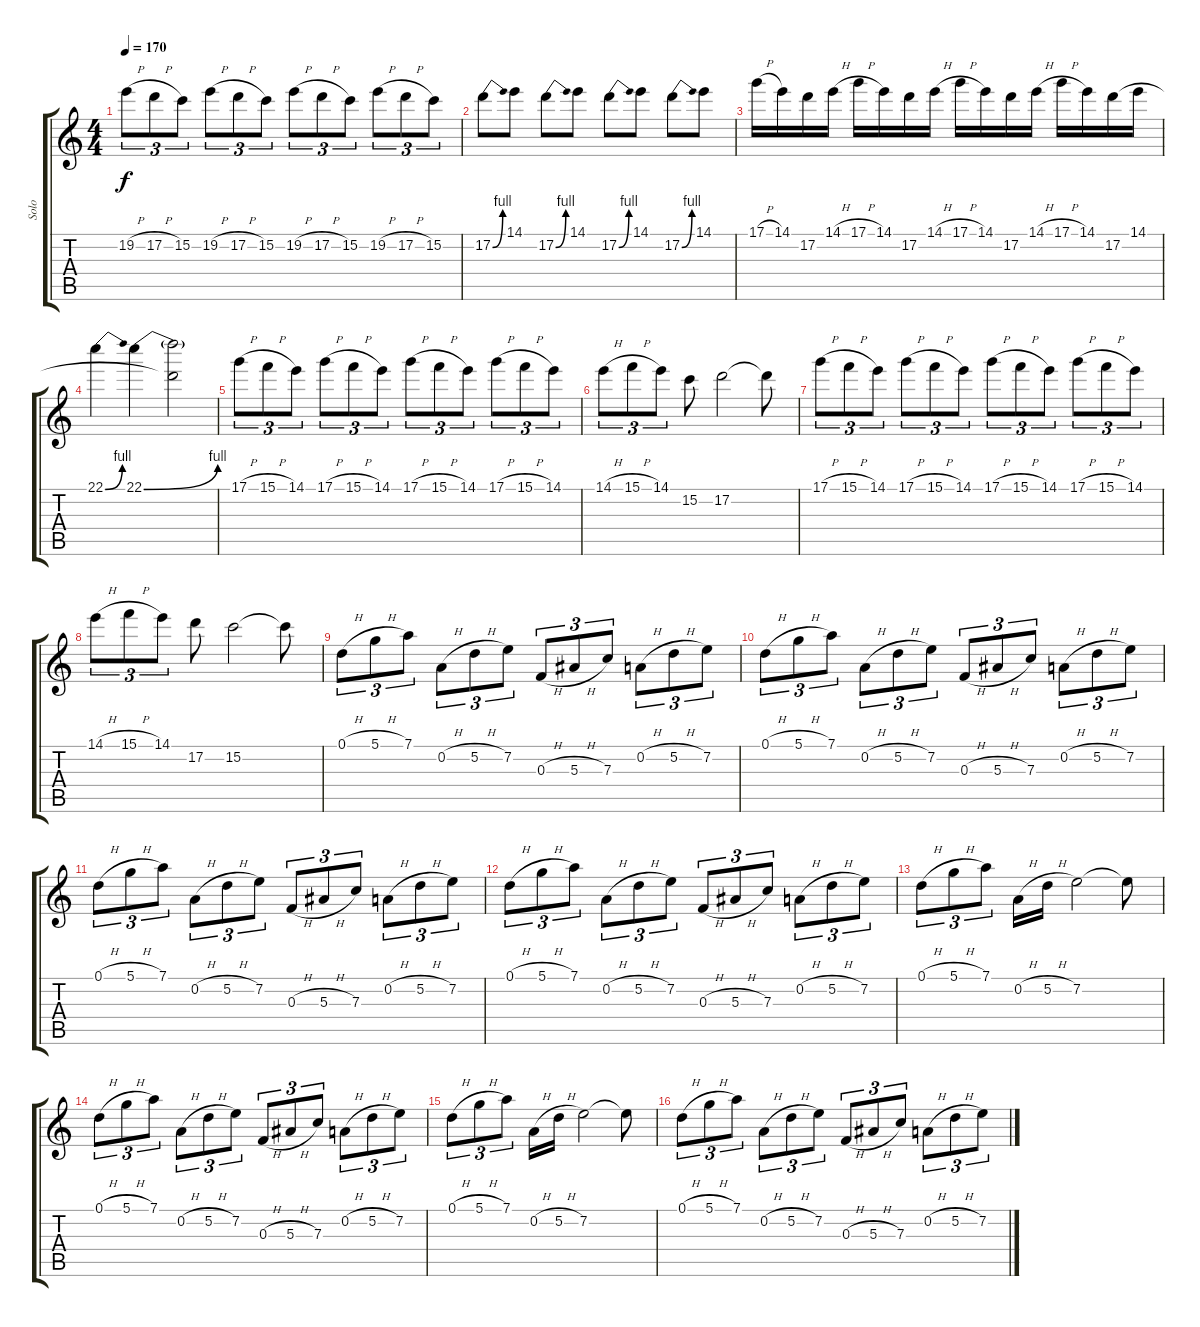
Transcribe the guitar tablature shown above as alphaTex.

\track ("Solo" "Solo") {instrument distortionguitar}
\staff {score tabs}
\tuning (D4 A3 F3 C3 G2 C2) {hide}
\ts (4 4)
\tempo 170
\clef g2
\ks c
19.2{h}.8{tu (3 2) dy f} 17.2{h}.8{tu (3 2)} 15.2.8{tu (3 2)} 19.2{h}.8{tu (3 2)} 17.2{h}.8{tu (3 2)} 15.2.8{tu (3 2)} 19.2{h}.8{tu (3 2)} 17.2{h}.8{tu (3 2)} 15.2.8{tu (3 2)} 19.2{h}.8{tu (3 2)} 17.2{h}.8{tu (3 2)} 15.2.8{tu (3 2)} |
17.2{be (bend 0 0 60 4)}.8 14.1.8 17.2{be (bend 0 0 60 4)}.8 14.1.8 17.2{be (bend 0 0 60 4)}.8 14.1.8 17.2{be (bend 0 0 60 4)}.8 14.1.8 |
17.1{h}.16 14.1.16 17.2.16 14.1{h}.16 17.1{h}.16 14.1.16 17.2.16 14.1{h}.16 17.1{h}.16 14.1.16 17.2.16 14.1{h}.16 17.1{h}.16 14.1.16 17.2.16 14.1.16 |
22.1{be (bend 0 0 60 4)}.4 22.1{be (bend 0 0 60 4)}.4 (22.1{t} 17.2{t}).2 |
17.1{h}.8{tu (3 2)} 15.1{h}.8{tu (3 2)} 14.1.8{tu (3 2)} 17.1{h}.8{tu (3 2)} 15.1{h}.8{tu (3 2)} 14.1.8{tu (3 2)} 17.1{h}.8{tu (3 2)} 15.1{h}.8{tu (3 2)} 14.1.8{tu (3 2)} 17.1{h}.8{tu (3 2)} 15.1{h}.8{tu (3 2)} 14.1.8{tu (3 2)} |
14.1{h}.8{tu (3 2)} 15.1{h}.8{tu (3 2)} 14.1.8{tu (3 2)} 15.2.8 17.2.2 17.2{t}.8 |
17.1{h}.8{tu (3 2)} 15.1{h}.8{tu (3 2)} 14.1.8{tu (3 2)} 17.1{h}.8{tu (3 2)} 15.1{h}.8{tu (3 2)} 14.1.8{tu (3 2)} 17.1{h}.8{tu (3 2)} 15.1{h}.8{tu (3 2)} 14.1.8{tu (3 2)} 17.1{h}.8{tu (3 2)} 15.1{h}.8{tu (3 2)} 14.1.8{tu (3 2)} |
14.1{h}.8{tu (3 2)} 15.1{h}.8{tu (3 2)} 14.1.8{tu (3 2)} 17.2.8 15.2.2 15.2{t}.8 |
0.1{h}.8{tu (3 2)} 5.1{h}.8{tu (3 2)} 7.1.8{tu (3 2)} 0.2{h}.8{tu (3 2)} 5.2{h}.8{tu (3 2)} 7.2.8{tu (3 2)} 0.3{h}.8{tu (3 2)} 5.3{h}.8{tu (3 2)} 7.3.8{tu (3 2)} 0.2{h}.8{tu (3 2)} 5.2{h}.8{tu (3 2)} 7.2.8{tu (3 2)} |
0.1{h}.8{tu (3 2)} 5.1{h}.8{tu (3 2)} 7.1.8{tu (3 2)} 0.2{h}.8{tu (3 2)} 5.2{h}.8{tu (3 2)} 7.2.8{tu (3 2)} 0.3{h}.8{tu (3 2)} 5.3{h}.8{tu (3 2)} 7.3.8{tu (3 2)} 0.2{h}.8{tu (3 2)} 5.2{h}.8{tu (3 2)} 7.2.8{tu (3 2)} |
0.1{h}.8{tu (3 2)} 5.1{h}.8{tu (3 2)} 7.1.8{tu (3 2)} 0.2{h}.8{tu (3 2)} 5.2{h}.8{tu (3 2)} 7.2.8{tu (3 2)} 0.3{h}.8{tu (3 2)} 5.3{h}.8{tu (3 2)} 7.3.8{tu (3 2)} 0.2{h}.8{tu (3 2)} 5.2{h}.8{tu (3 2)} 7.2.8{tu (3 2)} |
0.1{h}.8{tu (3 2)} 5.1{h}.8{tu (3 2)} 7.1.8{tu (3 2)} 0.2{h}.8{tu (3 2)} 5.2{h}.8{tu (3 2)} 7.2.8{tu (3 2)} 0.3{h}.8{tu (3 2)} 5.3{h}.8{tu (3 2)} 7.3.8{tu (3 2)} 0.2{h}.8{tu (3 2)} 5.2{h}.8{tu (3 2)} 7.2.8{tu (3 2)} |
0.1{h}.8{tu (3 2)} 5.1{h}.8{tu (3 2)} 7.1.8{tu (3 2)} 0.2{h}.16 5.2{h}.16 7.2.2 7.2{t}.8 |
0.1{h}.8{tu (3 2)} 5.1{h}.8{tu (3 2)} 7.1.8{tu (3 2)} 0.2{h}.8{tu (3 2)} 5.2{h}.8{tu (3 2)} 7.2.8{tu (3 2)} 0.3{h}.8{tu (3 2)} 5.3{h}.8{tu (3 2)} 7.3.8{tu (3 2)} 0.2{h}.8{tu (3 2)} 5.2{h}.8{tu (3 2)} 7.2.8{tu (3 2)} |
0.1{h}.8{tu (3 2)} 5.1{h}.8{tu (3 2)} 7.1.8{tu (3 2)} 0.2{h}.16 5.2{h}.16 7.2.2 7.2{t}.8 |
0.1{h}.8{tu (3 2)} 5.1{h}.8{tu (3 2)} 7.1.8{tu (3 2)} 0.2{h}.8{tu (3 2)} 5.2{h}.8{tu (3 2)} 7.2.8{tu (3 2)} 0.3{h}.8{tu (3 2)} 5.3{h}.8{tu (3 2)} 7.3.8{tu (3 2)} 0.2{h}.8{tu (3 2)} 5.2{h}.8{tu (3 2)} 7.2.8{tu (3 2)}
